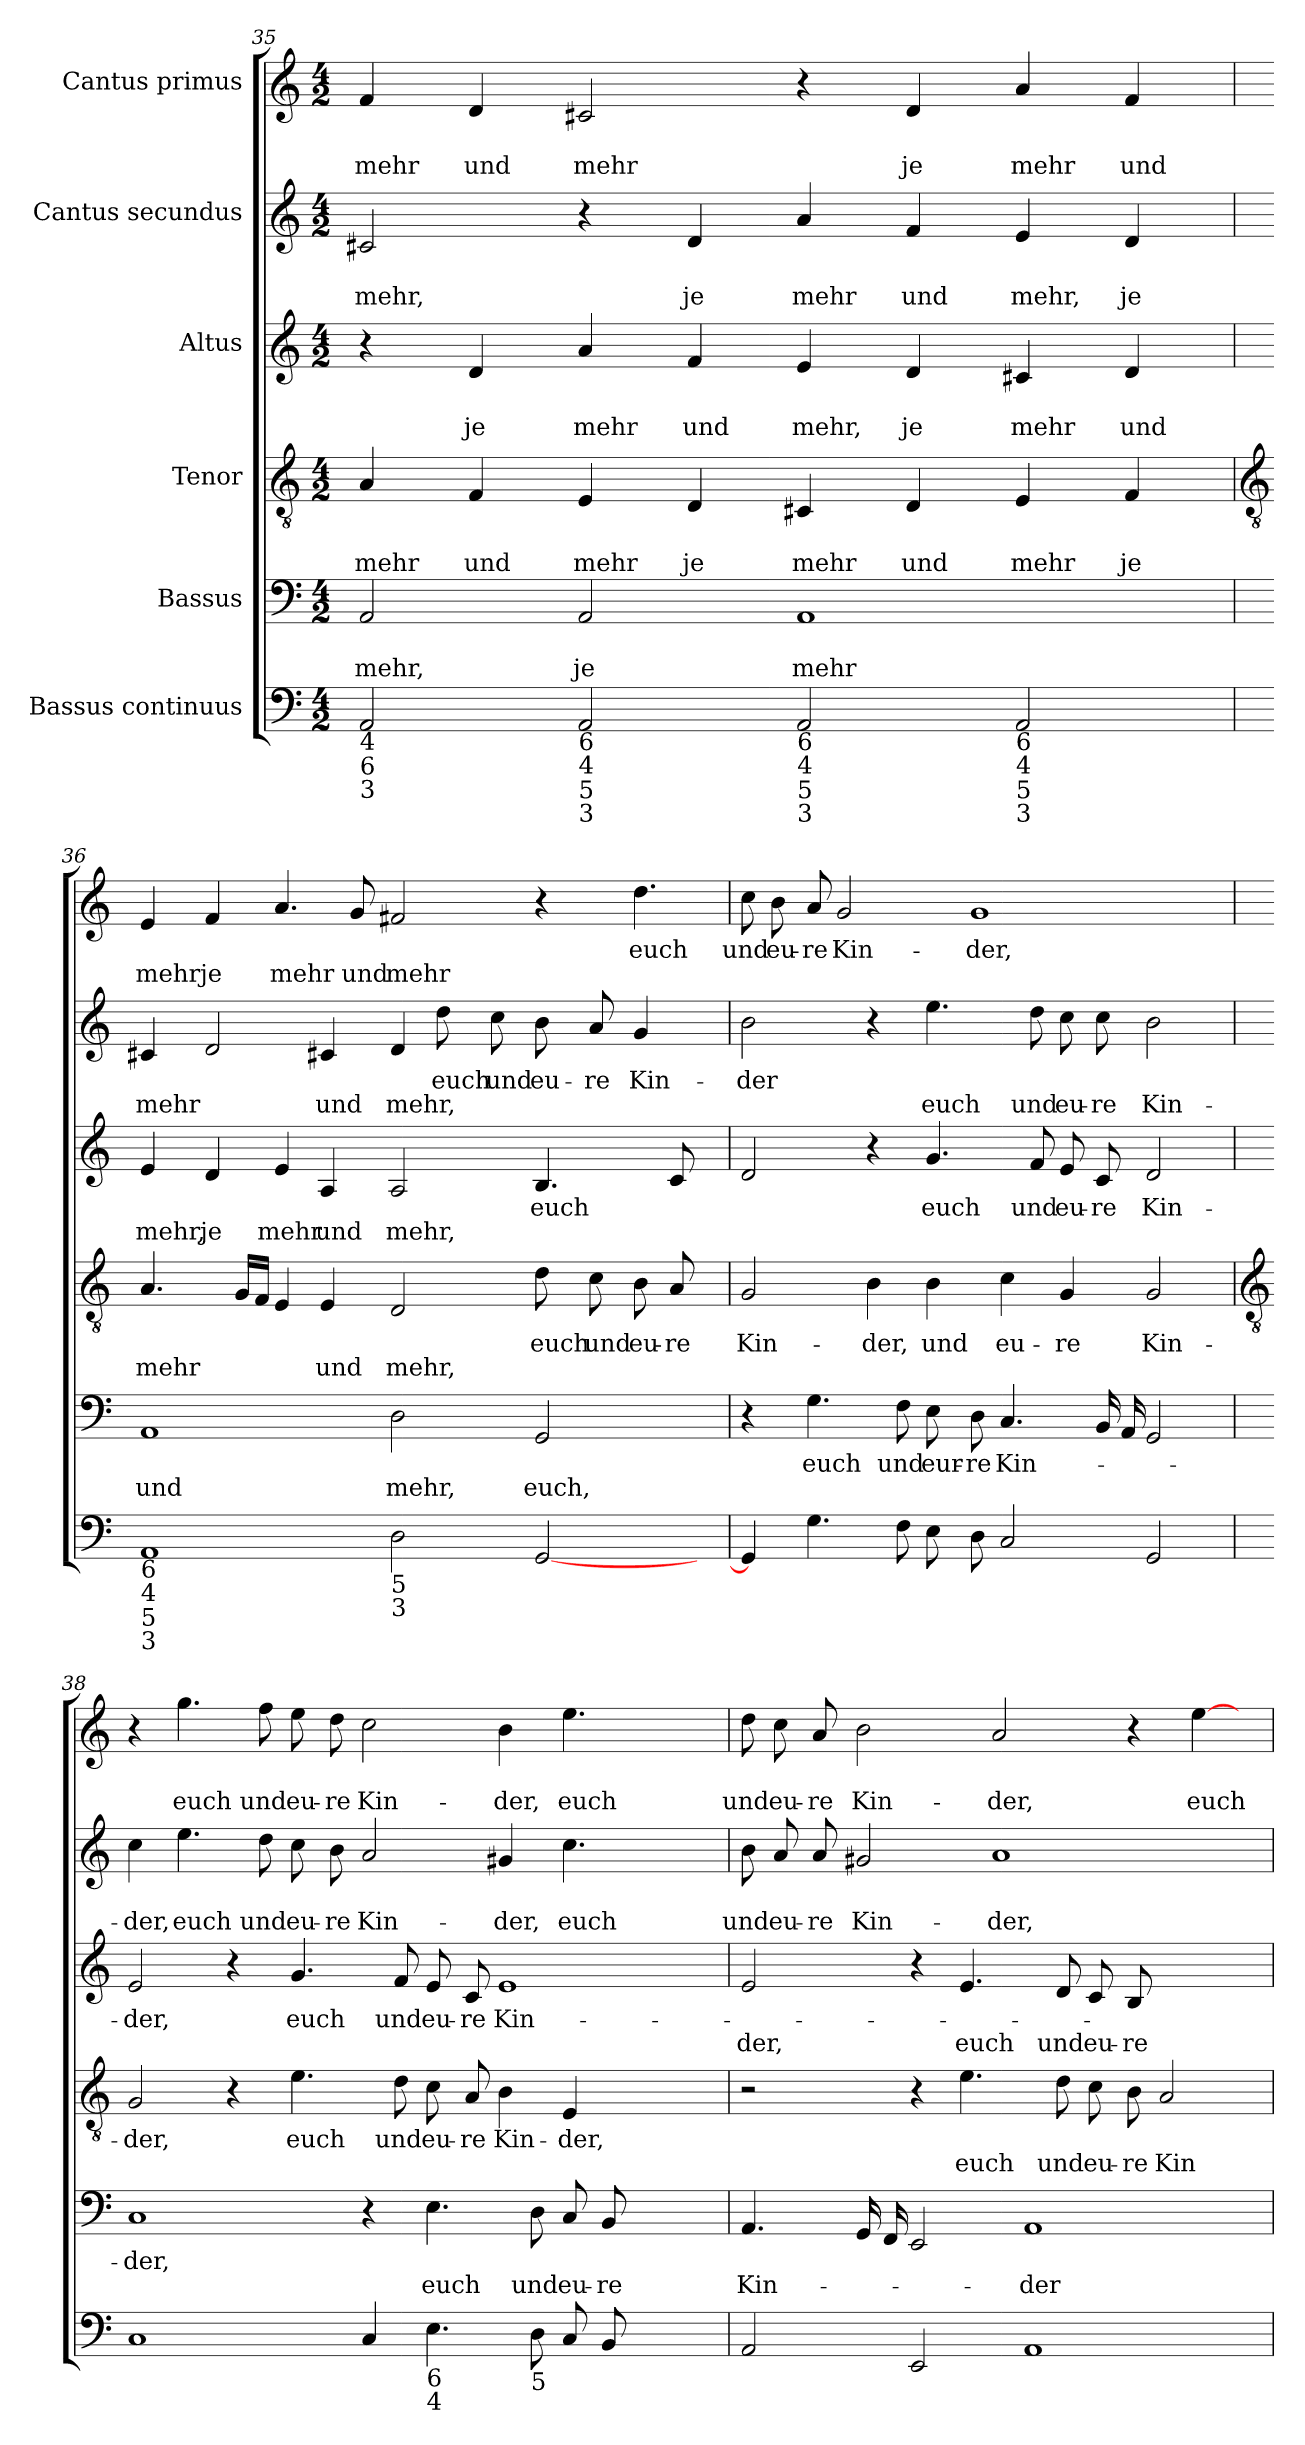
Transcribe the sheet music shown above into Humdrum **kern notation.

**kern	**kern	**text	**text	**kern	**text	**text	**kern	**text	**text	**kern	**text	**text	**kern	**text	**text
*part6	*part5	*part5	*part5	*part4	*part4	*part4	*part3	*part3	*part3	*part2	*part2	*part2	*part1	*part1	*part1
*staff6	*staff5	*staff5	*staff5	*staff4	*staff4	*staff4	*staff3	*staff3	*staff3	*staff2	*staff2	*staff2	*staff1	*staff1	*staff1
*I"Bassus continuus	*I"Bassus	*	*	*I"Tenor	*	*	*I"Altus	*	*	*I"Cantus secundus	*	*	*I"Cantus primus	*	*
*clefF4	*clefF4	*	*	*clefGv2	*	*	*clefG2	*	*	*clefG2	*	*	*clefG2	*	*
*k[]	*k[]	*	*	*k[]	*	*	*k[]	*	*	*k[]	*	*	*k[]	*	*
*C:	*C:	*	*	*C:	*	*	*C:	*	*	*C:	*	*	*C:	*	*
*M4/2	*M4/2	*	*	*M4/2	*	*	*M4/2	*	*	*M4/2	*	*	*M4/2	*	*
=35	=35	=35	=35	=35	=35	=35	=35	=35	=35	=35	=35	=35	=35	=35	=35
!LO:TX:b:t=4	!	!	!	!	!	!	!	!	!	!	!	!	!	!	!
!LO:TX:b:t=6\n3	!	!	!	!	!	!	!	!	!	!	!	!	!	!	!
!	!	!	!LO:LY:b	!	!	!LO:LY:b	!	!	!	!	!	!LO:LY:b	!	!	!LO:LY:b
2AA	2AA	.	mehr,	4A	.	mehr	4r	.	.	2c#X	.	mehr,	4f	.	mehr
!	!	!	!	!	!	!LO:LY:b	!	!	!LO:LY:b	!	!	!	!	!	!LO:LY:b
.	.	.	.	4F	.	und	4d	.	je	.	.	.	4d	.	und
!LO:TX:b:t=6\n4	!	!	!	!	!	!	!	!	!	!	!	!	!	!	!
!LO:TX:b:t=5\n3	!	!	!	!	!	!	!	!	!	!	!	!	!	!	!
!	!	!	!LO:LY:b	!	!	!LO:LY:b	!	!	!LO:LY:b	!	!	!	!	!	!LO:LY:b
2AA	2AA	.	je	4E	.	mehr	4a	.	mehr	4r	.	.	2c#X	.	mehr
!	!	!	!	!	!	!LO:LY:b	!	!	!LO:LY:b	!	!	!LO:LY:b	!	!	!
.	.	.	.	4D	.	je	4f	.	und	4d	.	je	.	.	.
!LO:TX:b:t=6\n4	!	!	!	!	!	!	!	!	!	!	!	!	!	!	!
!LO:TX:b:t=5\n3	!	!	!	!	!	!	!	!	!	!	!	!	!	!	!
!	!	!	!LO:LY:b	!	!	!LO:LY:b	!	!	!LO:LY:b	!	!	!LO:LY:b	!	!	!
2AA	1AA	.	mehr	4C#X	.	mehr	4e	.	mehr,	4a	.	mehr	4r	.	.
!	!	!	!	!	!	!LO:LY:b	!	!	!LO:LY:b	!	!	!LO:LY:b	!	!	!LO:LY:b
.	.	.	.	4D	.	und	4d	.	je	4f	.	und	4d	.	je
!LO:TX:b:t=6\n4	!	!	!	!	!	!	!	!	!	!	!	!	!	!	!
!LO:TX:b:t=5\n3	!	!	!	!	!	!	!	!	!	!	!	!	!	!	!
!	!	!	!	!	!	!LO:LY:b	!	!	!LO:LY:b	!	!	!LO:LY:b	!	!	!LO:LY:b
2AA	.	.	.	4E	.	mehr	4c#X	.	mehr	4e	.	mehr,	4a	.	mehr
!	!	!	!	!	!	!LO:LY:b	!	!	!LO:LY:b	!	!	!LO:LY:b	!	!	!LO:LY:b
.	.	.	.	4F	.	je	4d	.	und	4d	.	je	4f	.	und
!!LO:LB:g=z
=36	=36	=36	=36	=36	=36	=36	=36	=36	=36	=36	=36	=36	=36	=36	=36
*	*	*	*	*clefGv2	*	*	*	*	*	*	*	*	*	*	*
!LO:TX:b:t=6\n4	!	!	!	!	!	!	!	!	!	!	!	!	!	!	!
!LO:TX:b:t=5\n3	!	!	!	!	!	!	!	!	!	!	!	!	!	!	!
!	!	!	!LO:LY:b	!	!	!LO:LY:b	!	!	!LO:LY:b	!	!	!LO:LY:b	!	!	!LO:LY:b
1AA	1AA	.	und	4.A	.	mehr	4e	.	mehr,	4c#X	.	mehr	4e	.	mehr
!	!	!	!	!	!	!	!	!	!LO:LY:b	!	!	!	!	!	!LO:LY:b
.	.	.	.	.	.	.	4d	.	je	2d	.	.	4f	.	je
.	.	.	.	16GLL	.	.	.	.	.	.	.	.	.	.	.
.	.	.	.	16FJJ	.	.	.	.	.	.	.	.	.	.	.
!	!	!	!	!	!	!	!	!	!LO:LY:b	!	!	!	!	!	!LO:LY:b
.	.	.	.	4E	.	.	4e	.	mehr	.	.	.	4.a	.	mehr
!	!	!	!	!	!	!LO:LY:b	!	!	!LO:LY:b	!	!	!LO:LY:b	!	!	!
.	.	.	.	4E	.	und	4A	.	und	4c#X	.	und	.	.	.
!	!	!	!	!	!	!	!	!	!	!	!	!	!	!	!LO:LY:b
.	.	.	.	.	.	.	.	.	.	.	.	.	8g	.	und
!LO:TX:b:t=5\n3	!	!	!	!	!	!	!	!	!	!	!	!	!	!	!
!	!	!	!LO:LY:b	!	!	!LO:LY:b	!	!	!LO:LY:b	!	!	!LO:LY:b	!	!	!LO:LY:b
2D	2D	.	mehr,	2D	.	mehr,	2A	.	mehr,	4d	.	mehr,	2f#X	.	mehr
!	!	!	!	!	!	!	!	!	!	!	!LO:LY:b	!	!	!	!
.	.	.	.	.	.	.	.	.	.	8dd	euch	.	.	.	.
!	!	!	!	!	!	!	!	!	!	!	!LO:LY:b	!	!	!	!
.	.	.	.	.	.	.	.	.	.	8cc	und	.	.	.	.
!	!	!	!LO:LY:b	!	!LO:LY:b	!	!	!LO:LY:b	!	!	!LO:LY:b	!	!	!	!
[2GG	2GG	.	euch,	8d	euch	.	4.B	euch	.	8b	eu-	.	4r	.	.
!	!	!	!	!	!LO:LY:b	!	!	!	!	!	!LO:LY:b	!	!	!	!
.	.	.	.	8c	und	.	.	.	.	8a	-re	.	.	.	.
!	!	!	!	!	!LO:LY:b	!	!	!	!	!	!LO:LY:b	!	!	!LO:LY:b	!
.	.	.	.	8B	eu-	.	.	.	.	4g	Kin-	.	4.dd	euch	.
!	!	!	!	!	!LO:LY:b	!	!	!	!	!	!	!	!	!	!
.	.	.	.	8A	-re	.	8c	.	.	.	.	.	.	.	.
8ryy	8ryy	.	.	8ryy	.	.	8ryy	.	.	8ryy	.	.	.	.	.
=37	=37	=37	=37	=37	=37	=37	=37	=37	=37	=37	=37	=37	=37	=37	=37
!	!	!	!	!	!LO:LY:b	!	!	!	!	!	!LO:LY:b	!	!	!LO:LY:b	!
4GG]	4r	.	.	2G	Kin-	.	2d	.	.	2b	-der	.	8cc	und	.
!	!	!	!	!	!	!	!	!	!	!	!	!	!	!LO:LY:b	!
.	.	.	.	.	.	.	.	.	.	.	.	.	8b	eu-	.
!	!	!LO:LY:b	!	!	!	!	!	!	!	!	!	!	!	!LO:LY:b	!
4.G	4.G	euch	.	.	.	.	.	.	.	.	.	.	8a	-re	.
!	!	!	!	!	!	!	!	!	!	!	!	!	!	!LO:LY:b	!
.	.	.	.	.	.	.	.	.	.	.	.	.	2g	Kin-	.
!	!	!	!	!	!LO:LY:b	!	!	!	!	!	!	!	!	!	!
.	.	.	.	4B	-der,	.	4r	.	.	4r	.	.	.	.	.
!	!	!LO:LY:b	!	!	!	!	!	!	!	!	!	!	!	!	!
8F	8F	und	.	.	.	.	.	.	.	.	.	.	.	.	.
!	!	!LO:LY:b	!	!	!LO:LY:b	!	!	!LO:LY:b	!	!	!	!LO:LY:b	!	!	!
8E	8E	eur-	.	4B	und	.	4.g	euch	.	4.ee	.	euch	.	.	.
!	!	!LO:LY:b	!	!	!	!	!	!	!	!	!	!	!	!LO:LY:b	!
8D	8D	-re	.	.	.	.	.	.	.	.	.	.	1g	-der,	.
!	!	!LO:LY:b	!	!	!LO:LY:b	!	!	!	!	!	!	!	!	!	!
2C	4.C	Kin-	.	4c	eu-	.	.	.	.	.	.	.	.	.	.
!	!	!	!	!	!	!	!	!LO:LY:b	!	!	!	!LO:LY:b	!	!	!
.	.	.	.	.	.	.	8f	und	.	8dd	.	und	.	.	.
!	!	!	!	!	!LO:LY:b	!	!	!LO:LY:b	!	!	!	!LO:LY:b	!	!	!
.	.	.	.	4G	-re	.	8e	eu-	.	8cc	.	eu-	.	.	.
!	!	!	!	!	!	!	!	!LO:LY:b	!	!	!	!LO:LY:b	!	!	!
.	16BB	.	.	.	.	.	8c	-re	.	8cc	.	-re	.	.	.
.	16AA	.	.	.	.	.	.	.	.	.	.	.	.	.	.
!	!	!	!	!	!LO:LY:b	!	!	!LO:LY:b	!	!	!	!LO:LY:b	!	!	!
2GG	2GG	.	.	2G	Kin-	.	2d	Kin-	.	2b	.	Kin-	.	.	.
.	.	.	.	.	.	.	.	.	.	.	.	.	8ryy	.	.
!!LO:LB:g=z
=38	=38	=38	=38	=38	=38	=38	=38	=38	=38	=38	=38	=38	=38	=38	=38
*	*	*	*	*clefGv2	*	*	*	*	*	*	*	*	*	*	*
!	!	!LO:LY:b	!	!	!LO:LY:b	!	!	!LO:LY:b	!	!	!	!LO:LY:b	!	!	!
1C	1C	-der,	.	2G	-der,	.	2e	-der,	.	4cc	.	-der,	4r	.	.
!	!	!	!	!	!	!	!	!	!	!	!	!LO:LY:b	!	!	!LO:LY:b
.	.	.	.	.	.	.	.	.	.	4.ee	.	euch	4.gg	.	euch
.	.	.	.	4r	.	.	4r	.	.	.	.	.	.	.	.
!	!	!	!	!	!	!	!	!	!	!	!	!LO:LY:b	!	!	!LO:LY:b
.	.	.	.	.	.	.	.	.	.	8dd	.	und	8ff	.	und
!	!	!	!	!	!LO:LY:b	!	!	!LO:LY:b	!	!	!	!LO:LY:b	!	!	!LO:LY:b
.	.	.	.	4.e	euch	.	4.g	euch	.	8cc	.	eu-	8ee	.	eu-
!	!	!	!	!	!	!	!	!	!	!	!	!LO:LY:b	!	!	!LO:LY:b
.	.	.	.	.	.	.	.	.	.	8b	.	-re	8dd	.	-re
!	!	!	!	!	!	!	!	!	!	!	!	!LO:LY:b	!	!	!LO:LY:b
4C	4r	.	.	.	.	.	.	.	.	2a	.	Kin-	2cc	.	Kin-
!	!	!	!	!	!LO:LY:b	!	!	!LO:LY:b	!	!	!	!	!	!	!
.	.	.	.	8d	und	.	8f	und	.	.	.	.	.	.	.
!LO:TX:b:t=6\n4	!	!	!	!	!	!	!	!	!	!	!	!	!	!	!
!	!	!	!LO:LY:b	!	!LO:LY:b	!	!	!LO:LY:b	!	!	!	!	!	!	!
4.E	4.E	.	euch	8c	eu-	.	8e	eu-	.	.	.	.	.	.	.
!	!	!	!	!	!LO:LY:b	!	!	!LO:LY:b	!	!	!	!	!	!	!
.	.	.	.	8A	-re	.	8c	-re	.	.	.	.	.	.	.
!	!	!	!	!	!LO:LY:b	!	!	!LO:LY:b	!	!	!	!LO:LY:b	!	!	!LO:LY:b
.	.	.	.	4B	Kin-	.	1e	Kin-	.	4g#X	.	-der,	4b	.	-der,
!LO:TX:b:t=5	!	!	!	!	!	!	!	!	!	!	!	!	!	!	!
!	!	!	!LO:LY:b	!	!	!	!	!	!	!	!	!	!	!	!
8D	8D	.	und	.	.	.	.	.	.	.	.	.	.	.	.
!	!	!	!LO:LY:b	!	!LO:LY:b	!	!	!	!	!	!	!LO:LY:b	!	!	!LO:LY:b
8C	8C	.	eu-	4E	-der,	.	.	.	.	4.cc	.	euch	4.ee	.	euch
!	!	!	!LO:LY:b	!	!	!	!	!	!	!	!	!	!	!	!
8BB	8BB	.	-re	.	.	.	.	.	.	.	.	.	.	.	.
2ryy	2ryy	.	.	2ryy	.	.	.	.	.	.	.	.	.	.	.
.	.	.	.	.	.	.	.	.	.	4.ryy	.	.	4.ryy	.	.
=39	=39	=39	=39	=39	=39	=39	=39	=39	=39	=39	=39	=39	=39	=39	=39
!	!	!	!LO:LY:b	!	!	!	!	!	!LO:LY:b	!	!	!LO:LY:b	!	!	!LO:LY:b
2AA	4.AA	.	Kin-	2r	.	.	2e	.	-der,	8b	.	und	8dd	.	und
!	!	!	!	!	!	!	!	!	!	!	!	!LO:LY:b	!	!	!LO:LY:b
.	.	.	.	.	.	.	.	.	.	8a	.	eu-	8cc	.	eu-
!	!	!	!	!	!	!	!	!	!	!	!	!LO:LY:b	!	!	!LO:LY:b
.	.	.	.	.	.	.	.	.	.	8a	.	-re	8a	.	-re
!	!	!	!	!	!	!	!	!	!	!	!	!LO:LY:b	!	!	!LO:LY:b
.	16GG	.	.	.	.	.	.	.	.	2g#X	.	Kin-	2b	.	Kin-
.	16FF	.	.	.	.	.	.	.	.	.	.	.	.	.	.
2EE	2EE	.	.	4r	.	.	4r	.	.	.	.	.	.	.	.
!	!	!	!	!	!	!LO:LY:b	!	!	!LO:LY:b	!	!	!	!	!	!
.	.	.	.	4.e	.	euch	4.e	.	euch	.	.	.	.	.	.
!	!	!	!	!	!	!	!	!	!	!	!	!LO:LY:b	!	!	!LO:LY:b
.	.	.	.	.	.	.	.	.	.	1a	.	-der,	2a	.	-der,
!	!	!	!LO:LY:b	!	!	!	!	!	!	!	!	!	!	!	!
1AA	1AA	.	-der	.	.	.	.	.	.	.	.	.	.	.	.
!	!	!	!	!	!	!LO:LY:b	!	!	!LO:LY:b	!	!	!	!	!	!
.	.	.	.	8d	.	und	8d	.	und	.	.	.	.	.	.
!	!	!	!	!	!	!LO:LY:b	!	!	!LO:LY:b	!	!	!	!	!	!
.	.	.	.	8c	.	eu-	8c	.	eu-	.	.	.	.	.	.
!	!	!	!	!	!	!LO:LY:b	!	!	!LO:LY:b	!	!	!	!	!	!
.	.	.	.	8B	.	-re	8B	.	-re	.	.	.	4r	.	.
!	!	!	!	!	!	!LO:LY:b	!	!	!	!	!	!	!	!	!
.	.	.	.	2A	.	Kin-	2ryy	.	.	.	.	.	.	.	.
!	!	!	!	!	!	!	!	!	!	!	!	!	!	!	!LO:LY:b
.	.	.	.	.	.	.	.	.	.	.	.	.	[4ee	.	euch
.	.	.	.	.	.	.	.	.	.	8ryy	.	.	8ryy	.	.
=	=	=	=	=	=	=	=	=	=	=	=	=	=	=	=
*-	*-	*-	*-	*-	*-	*-	*-	*-	*-	*-	*-	*-	*-	*-	*-
